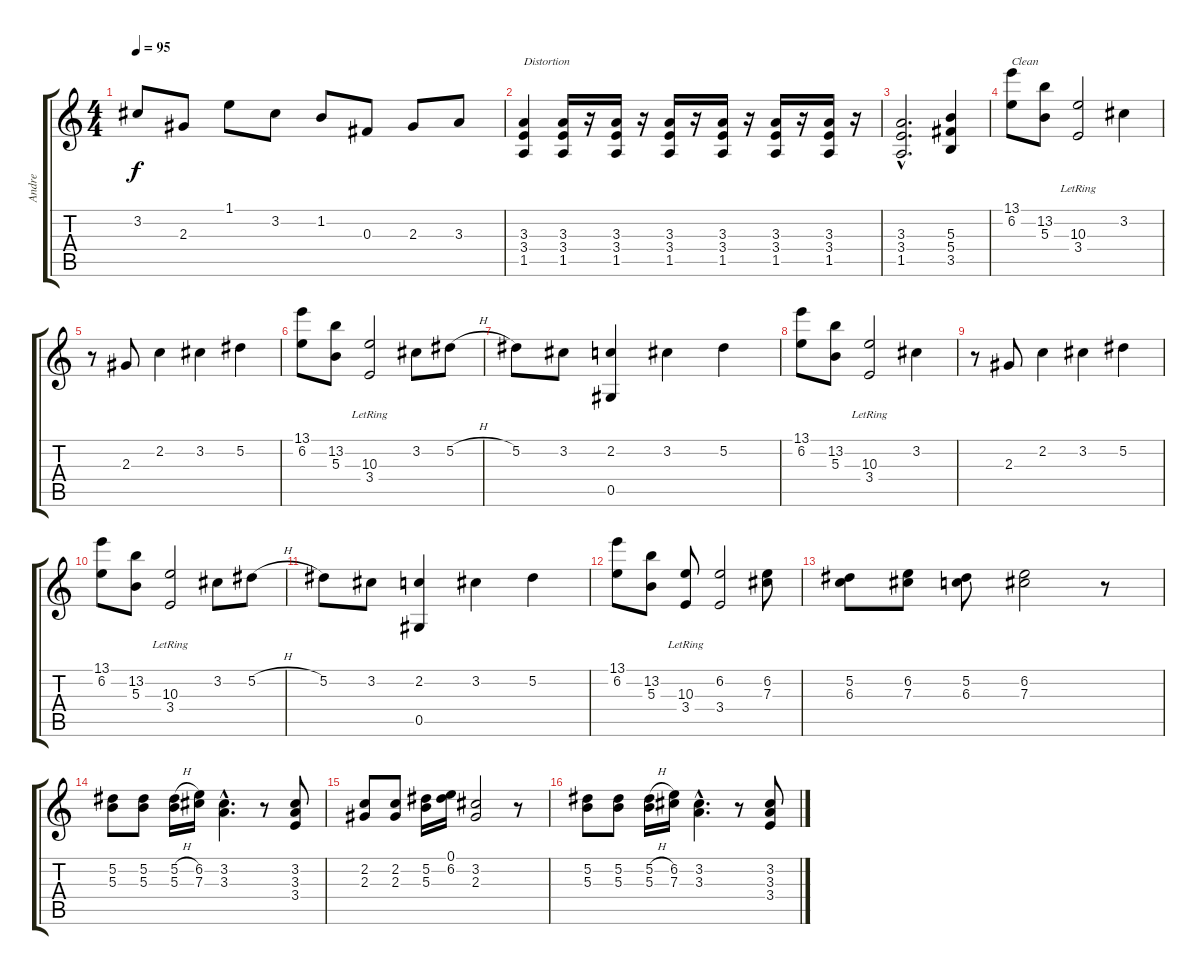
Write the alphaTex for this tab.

\track ("Andre" "Andre") {instrument distortionguitar}
\staff {score tabs}
\tuning (Eb4 Bb3 Gb3 Db3 Ab2 Eb2) {hide}
\ts (4 4)
\tempo 95
\clef g2
\ks c
3.2.8{dy f} 2.3.8 1.1.8 3.2.8 1.2.8 0.3.8 2.3.8 3.3.8 |
(3.3 3.4 1.5).4{txt "Distortion" volume 14 instrument distortionguitar} (3.3 3.4 1.5).16 r.16 (3.3 3.4 1.5).16 r.16 (3.3 3.4 1.5).16 r.16 (3.3 3.4 1.5).16 r.16 (3.3 3.4 1.5).16 r.16 (3.3 3.4 1.5).16 r.16 |
(3.3{hac} 3.4{hac} 1.5{hac}).2{d} (5.3 5.4 3.5).4 |
(13.1 6.2).8{txt "Clean" instrument acousticguitarnylon} (13.2 5.3).8 (10.3{lr} 3.4{lr}).2 3.2.4 |
r.8 2.3.8 2.2.4 3.2.4 5.2.4 |
(13.1 6.2).8 (13.2 5.3).8 (10.3{lr} 3.4{lr}).2 3.2.8 5.2{h}.8 |
5.2.8 3.2.8 (2.2 0.5).4 3.2.4 5.2.4 |
(13.1 6.2).8 (13.2 5.3).8 (10.3{lr} 3.4{lr}).2 3.2.4 |
r.8 2.3.8 2.2.4 3.2.4 5.2.4 |
(13.1 6.2).8 (13.2 5.3).8 (10.3{lr} 3.4{lr}).2 3.2.8 5.2{h}.8 |
5.2.8 3.2.8 (2.2 0.5).4 3.2.4 5.2.4 |
(13.1 6.2).8 (13.2 5.3).8 (10.3{lr} 3.4{lr}).8 (6.2 3.4).2 (6.2 7.3).8 |
(5.2 6.3).8 (6.2 7.3).8 (5.2 6.3).8 (6.2 7.3).2 r.8 |
(5.2 5.3).8 (5.2 5.3).8 (5.2{h} 5.3).16 (6.2 7.3).16 (3.2{hac} 3.3{hac}).4{d} r.8 (3.2 3.3 3.4).8 |
(2.2 2.3).8 (2.2 2.3).8 (5.2 5.3).16 (0.1 6.2).16 (3.2 2.3).2 r.8 |
(5.2 5.3).8 (5.2 5.3).8 (5.2{h} 5.3).16 (6.2 7.3).16 (3.2{hac} 3.3{hac}).4{d} r.8 (3.2 3.3 3.4).8
